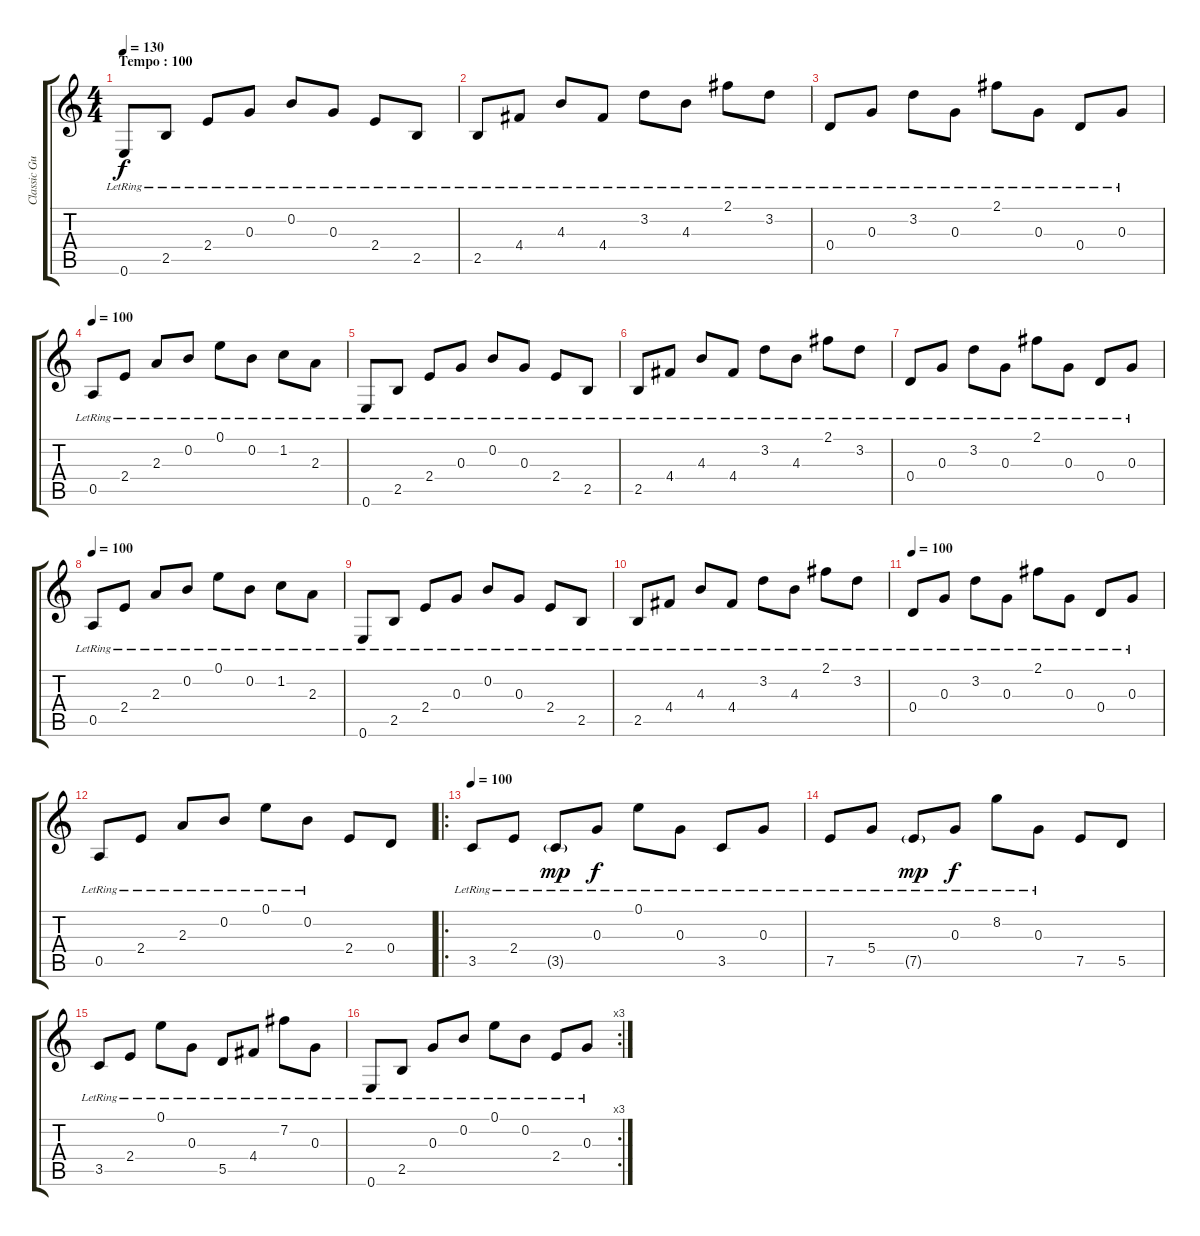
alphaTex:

\track ("Classic Guitar 1" "Classic Gu") {instrument acousticguitarsteel}
\staff {score tabs}
\tuning (E4 B3 G3 D3 A2 E2) {hide}
\ts (4 4)
\section ("" "Tempo : 100")
\tempo 130
\tempo 100
\tempo 130
\clef g2
\ks c
0.6{lr}.8{dy f instrument acousticguitarsteel} 2.5{lr}.8 2.4{lr}.8 0.3{lr}.8 0.2{lr}.8 0.3{lr}.8 2.4{lr}.8 2.5{lr}.8 |
2.5{lr}.8 4.4{lr}.8 4.3{lr}.8 4.4{lr}.8 3.2{lr}.8 4.3{lr}.8 2.1{lr}.8 3.2{lr}.8 |
0.4{lr}.8 0.3{lr}.8 3.2{lr}.8 0.3{lr}.8 2.1{lr}.8 0.3{lr}.8 0.4{lr}.8 0.3{lr}.8 |
\tempo 100
0.5{lr}.8 2.4{lr}.8 2.3{lr}.8 0.2{lr}.8 0.1{lr}.8 0.2{lr}.8 1.2{lr}.8 2.3{lr}.8 |
0.6{lr}.8 2.5{lr}.8 2.4{lr}.8 0.3{lr}.8 0.2{lr}.8 0.3{lr}.8 2.4{lr}.8 2.5{lr}.8 |
2.5{lr}.8 4.4{lr}.8 4.3{lr}.8 4.4{lr}.8 3.2{lr}.8 4.3{lr}.8 2.1{lr}.8 3.2{lr}.8 |
0.4{lr}.8 0.3{lr}.8 3.2{lr}.8 0.3{lr}.8 2.1{lr}.8 0.3{lr}.8 0.4{lr}.8 0.3{lr}.8 |
\tempo 100
0.5{lr}.8 2.4{lr}.8 2.3{lr}.8 0.2{lr}.8 0.1{lr}.8 0.2{lr}.8 1.2{lr}.8 2.3{lr}.8 |
0.6{lr}.8 2.5{lr}.8 2.4{lr}.8 0.3{lr}.8 0.2{lr}.8 0.3{lr}.8 2.4{lr}.8 2.5{lr}.8 |
2.5{lr}.8 4.4{lr}.8 4.3{lr}.8 4.4{lr}.8 3.2{lr}.8 4.3{lr}.8 2.1{lr}.8 3.2{lr}.8 |
\tempo 100
0.4{lr}.8 0.3{lr}.8 3.2{lr}.8 0.3{lr}.8 2.1{lr}.8 0.3{lr}.8 0.4{lr}.8 0.3{lr}.8 |
0.5{lr}.8 2.4{lr}.8 2.3{lr}.8 0.2{lr}.8 0.1{lr}.8 0.2{lr}.8 2.4.8 0.4.8 |
\ro
\tempo 100
3.5{lr}.8 2.4{lr}.8 3.5{g lr}.8{dy mp} 0.3{lr}.8{dy f} 0.1{lr}.8 0.3{lr}.8 3.5{lr}.8 0.3{lr}.8 |
7.5{lr}.8 5.4{lr}.8 7.5{g lr}.8{dy mp} 0.3{lr}.8{dy f} 8.2{lr}.8 0.3{lr}.8 7.5.8 5.5.8 |
3.5{lr}.8 2.4{lr}.8 0.1{lr}.8 0.3{lr}.8 5.5{lr}.8 4.4{lr}.8 7.2{lr}.8 0.3{lr}.8 |
\rc 3
0.6{lr}.8 2.5{lr}.8 0.3{lr}.8 0.2{lr}.8 0.1{lr}.8 0.2{lr}.8 2.4{lr}.8 0.3{lr}.8
